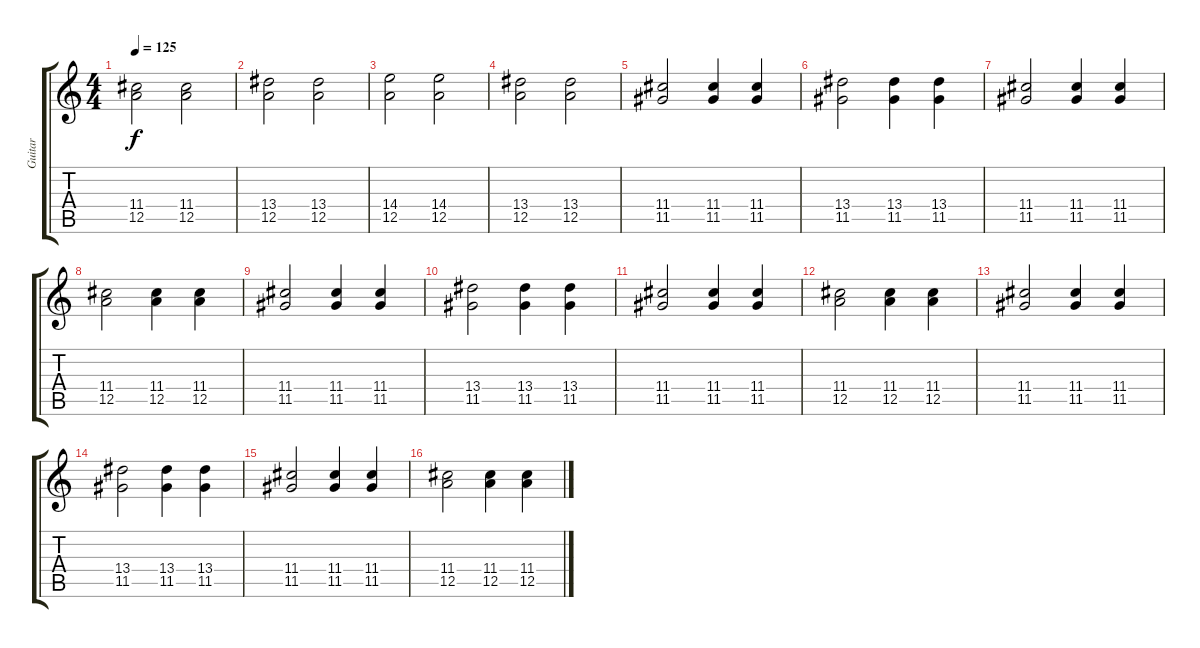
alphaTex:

\track ("Guitar" "Guitar") {instrument distortionguitar}
\staff {score tabs}
\tuning (E4 B3 G3 D3 A2 E2) {hide}
\ts (4 4)
\tempo 125
\clef g2
\ks c
(11.4 12.5).2{dy f} (11.4 12.5).2 |
(13.4 12.5).2 (13.4 12.5).2 |
(14.4 12.5).2 (14.4 12.5).2 |
(13.4 12.5).2 (13.4 12.5).2 |
(11.4 11.5).2 (11.4 11.5).4 (11.4 11.5).4 |
(13.4 11.5).2 (13.4 11.5).4 (13.4 11.5).4 |
(11.4 11.5).2 (11.4 11.5).4 (11.4 11.5).4 |
(11.4 12.5).2 (11.4 12.5).4 (11.4 12.5).4 |
(11.4 11.5).2 (11.4 11.5).4 (11.4 11.5).4 |
(13.4 11.5).2 (13.4 11.5).4 (13.4 11.5).4 |
(11.4 11.5).2 (11.4 11.5).4 (11.4 11.5).4 |
(11.4 12.5).2 (11.4 12.5).4 (11.4 12.5).4 |
(11.4 11.5).2 (11.4 11.5).4 (11.4 11.5).4 |
(13.4 11.5).2 (13.4 11.5).4 (13.4 11.5).4 |
(11.4 11.5).2 (11.4 11.5).4 (11.4 11.5).4 |
(11.4 12.5).2 (11.4 12.5).4 (11.4 12.5).4
